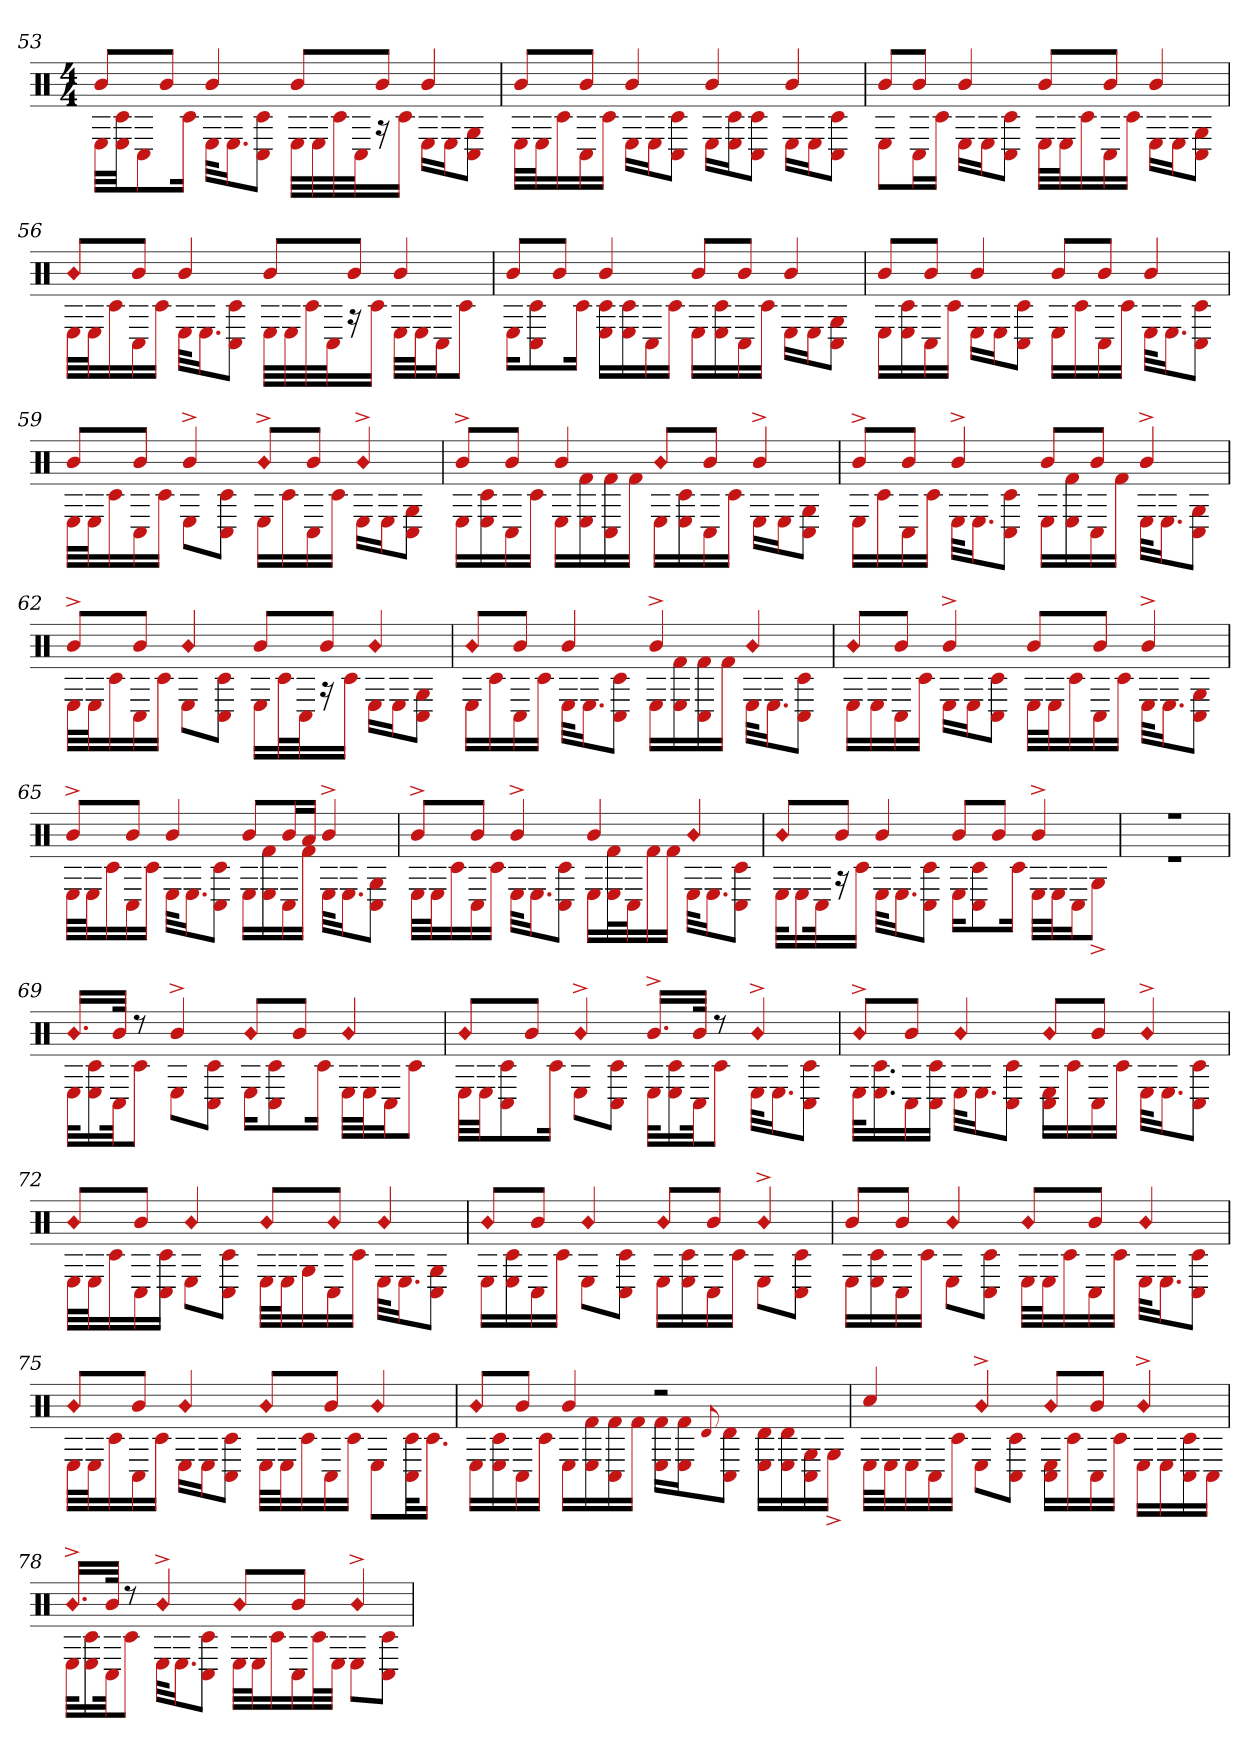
**kern
*part1
*staff1
*clefX
*k[]
*M4/4
=53
*^
8bL	32ELLL
.	32E 32c#JJ
.	8C#
8bJ	.
.	16c#Jk
4b	32EKLL
.	16.EJ
.	8C# 8c#J
8bL	32ELLL
.	32E
.	32c#
.	32C#J
8bJ	16r
.	16c#JJ
4b	16ELL
.	16EJ
.	8C# 8GJ
=54	=54
8bL	32ELLL
.	32EJ
.	16c#
8bJ	16C#
.	16c#JJ
4b	16ELL
.	16EJ
.	8C# 8c#J
4b	16ELL
.	16E 16c#J
.	8C# 8c#J
4b	16ELL
.	16EJ
.	8C# 8c#J
=55	=55
8bL	8EL
8bJ	16C#L
.	16c#JJ
4b	16ELL
.	16EJ
.	8C# 8c#J
8bL	32ELLL
.	32EJ
.	16c#
8bJ	16C#
.	16c#JJ
4b	16ELL
.	16EJ
.	8C# 8GJ
=56	=56
!LO:N:head=diamond	!
8bL	32ELLL
.	32EJ
.	16c#
8bJ	16C#
.	16c#JJ
4b	32EKLL
.	16.EJ
.	8C# 8c#J
8bL	32ELLL
.	32E
.	32c#
.	32C#J
8bJ	16r
.	16c#JJ
4b	32ELLL
.	32EJ
.	16C#J
.	8c#J
=57	=57
8bL	16EKL
.	8c# 8C#
8bJ	.
.	16c#Jk
4b	16c# 16ELL
.	16E 16c#
.	16C#
.	16c#JJ
8bL	16ELL
.	16E 16c#
8bJ	16C#
.	16c#JJ
4b	16ELL
.	16EJ
.	8C# 8GJ
=58	=58
8bL	16ELL
.	16E 16c#
8bJ	16C#
.	16c#JJ
4b	16ELL
.	16EJ
.	8C# 8c#J
8bL	16ELL
.	16c#
8bJ	16C#
.	16c#JJ
4b	32EKLL
.	16.EJ
.	8C# 8c#J
=59	=59
8bL	32ELLL
.	32EJ
.	16c#
8bJ	16C#
.	16c#JJ
4b^	8EL
.	8C# 8c#J
!LO:N:head=diamond	!
8b^L	16ELL
.	16c#
8bJ	16C#
.	16c#JJ
!LO:N:head=diamond	!
4b^	16ELL
.	16EJ
.	8C# 8GJ
=60	=60
8b^L	16ELL
.	16E 16c#
8bJ	16C#
.	16c#JJ
4b	16ELL
.	16E 16f#
.	16C# 16f#
.	16f#JJ
!LO:N:head=diamond	!
8bL	16ELL
.	16E 16c#
8bJ	16C#
.	16c#JJ
4b^	16ELL
.	16EJ
.	8C# 8GJ
=61	=61
8b^L	16ELL
.	16c#
8bJ	16C#
.	16c#JJ
4b^	32EKLL
.	16.EJ
.	8C# 8c#J
8bL	16ELL
.	16E 16f#
8bJ	16C#
.	16f#JJ
4b^	32EKLL
.	16.EJ
.	8C# 8GJ
=62	=62
8b^L	32ELLL
.	32EJ
.	16c#
8bJ	16C#
.	16c#JJ
!LO:N:head=diamond	!
4b	8EL
.	8C# 8c#J
8bL	16ELL
.	32c#L
.	32C#J
8bJ	16r
.	16c#JJ
!LO:N:head=diamond	!
4b	16ELL
.	16EJ
.	8C# 8GJ
=63	=63
!LO:N:head=diamond	!
8bL	16ELL
.	16c#
8bJ	16C#
.	16c#JJ
4b	32EKLL
.	16.EJ
.	8C# 8c#J
4b^	16ELL
.	16E 16f#
.	16C# 16f#
.	16f#JJ
!LO:N:head=diamond	!
4b	32EKLL
.	16.EJ
.	8C# 8c#J
=64	=64
!LO:N:head=diamond	!
8bL	16ELL
.	16E
8bJ	16C#
.	16c#JJ
4b^	16ELL
.	16EJ
.	8C# 8c#J
8bL	32ELLL
.	32EJ
.	16c#
8bJ	16C#
.	16c#JJ
4b^	32EKLL
.	16.EJ
.	8C# 8GJ
=65	=65
8b^L	32ELLL
.	32EJ
.	16c#
8bJ	16C#
.	16c#JJ
4b	32EKLL
.	16.EJ
.	8C# 8c#J
8bL	16ELL
.	16E 16f#
16bL	16C#
16aJJ	16f#JJ
4b^	32EKLL
.	16.EJ
.	8C# 8GJ
=66	=66
8b^L	32ELLL
.	32EJ
.	16c#
8bJ	16C#
.	16c#JJ
4b^	32EKLL
.	16.EJ
.	8C# 8c#J
4b	16ELL
.	32E 32f#L
.	32C#J
.	16f#
.	16f#JJ
!LO:N:head=diamond	!
4b	32EKLL
.	16.EJ
.	8C# 8c#J
=67	=67
!LO:N:head=diamond	!
8bL	32EKLL
.	16E
.	32C#k
8bJ	16r
.	16c#JJ
4b	32EKLL
.	16.EJ
.	8C# 8c#J
8bL	16EKL
.	8c# 8C#
8bJ	.
.	16c#Jk
4b^	32ELLL
.	32EJ
.	16C#J
.	8G^J
=68	=68
1r	1r
=69	=69
!LO:N:head=diamond	!
16.bLL	32EKLL
.	16E 16c#
32bJJk	32C#Jk
8r	8c#J
4b^	8EL
.	8C# 8c#J
!LO:N:head=diamond	!
8bL	16EKL
.	8c# 8C#
8bJ	.
.	16c#Jk
!LO:N:head=diamond	!
4b	32ELLL
.	32EJ
.	16C#J
.	8c#J
=70	=70
!LO:N:head=diamond	!
8bL	32ELLL
.	32EJJ
.	8c# 8C#
8bJ	.
.	16c#Jk
!LO:N:head=diamond	!
4b^	8EL
.	8C# 8c#J
16.b^LL	32EKLL
.	16E 16c#
32bJJk	32C#Jk
8r	8c#J
!LO:N:head=diamond	!
4b^	32EKLL
.	16.EJ
.	8C# 8c#J
=71	=71
!LO:N:head=diamond	!
8b^L	32EKLL
.	16.E 16.c#
8bJ	16C#
.	16c# 16C#JJ
!LO:N:head=diamond	!
4b	32EKLL
.	16.EJ
.	8C# 8c#J
!LO:N:head=diamond	!
8bL	16C# 16ELL
.	16c#
8bJ	16C#
.	16c#JJ
!LO:N:head=diamond	!
4b^	32EKLL
.	16.EJ
.	8C# 8c#J
=72	=72
!LO:N:head=diamond	!
8bL	32ELLL
.	32EJ
.	16c#
8bJ	16C#
.	16c# 16C#JJ
!LO:N:head=diamond	!
4b	8EL
.	8C# 8c#J
!LO:N:head=diamond	!
8bL	32ELLL
.	32EJ
.	16G
!LO:N:head=diamond	!
8bJ	16C#
.	16c#JJ
!LO:N:head=diamond	!
4b	32EKLL
.	16.EJ
.	8C# 8GJ
=73	=73
!LO:N:head=diamond	!
8bL	16ELL
.	16E 16c#
8bJ	16C#
.	16c#JJ
!LO:N:head=diamond	!
4b	8EL
.	8C# 8c#J
!LO:N:head=diamond	!
8bL	16ELL
.	16E 16c#
8bJ	16C#
.	16c#JJ
!LO:N:head=diamond	!
4b^	8EL
.	8C# 8c#J
=74	=74
8bL	16ELL
.	16E 16c#
8bJ	16C#
.	16c#JJ
!LO:N:head=diamond	!
4b	8EL
.	8C# 8c#J
!LO:N:head=diamond	!
8bL	32ELLL
.	32EJ
.	16c#
8bJ	16C#
.	16c#JJ
!LO:N:head=diamond	!
4b	32EKLL
.	16.EJ
.	8C# 8c#J
=75	=75
!LO:N:head=diamond	!
8bL	32ELLL
.	32EJ
.	16c#
8bJ	16C#
.	16c#JJ
!LO:N:head=diamond	!
4b	16ELL
.	16EJ
.	8C# 8c#J
!LO:N:head=diamond	!
8bL	32ELLL
.	32EJ
.	16c#
8bJ	16C#
.	16c#JJ
!LO:N:head=diamond	!
4b	8EL
.	32C# 32c#kL
.	16.c#JJ
=76	=76
!LO:N:head=diamond	!
8bL	16ELL
.	16E 16c#
8bJ	16C#
.	16c#JJ
4b	16ELL
.	16E 16f#
.	16C# 16f#
.	16f#JJ
2r	16f# 16ELL
.	16E 16f#J
.	8qqd
.	8C# 8dJ
.	16d 16ELL
.	16E 16d
.	16C# 16G
.	16G^JJ
=77	=77
4cc#	32ELLL
.	32EJ
.	16E
.	16C#
.	16c#JJ
!LO:N:head=diamond	!
4b^	8EL
.	8C# 8c#J
!LO:N:head=diamond	!
8bL	16C# 16ELL
.	16c#
8bJ	16C#
.	16c#JJ
!LO:N:head=diamond	!
4b^	16ELL
.	16E
.	16C# 16c#
.	16C#JJ
=78	=78
!LO:N:head=diamond	!
16.b^LL	32EKLL
.	16E 16c#
32bJJk	32C#Jk
8r	8c#J
!LO:N:head=diamond	!
4b^	32EKLL
.	16.EJ
.	8C# 8c#J
!LO:N:head=diamond	!
8bL	32ELLL
.	32EJ
.	16c#
8bJ	16C#
.	32c#L
.	32EJJJ
!LO:N:head=diamond	!
4b^	8EL
.	8C# 8c#J
*v	*v
=
*-
